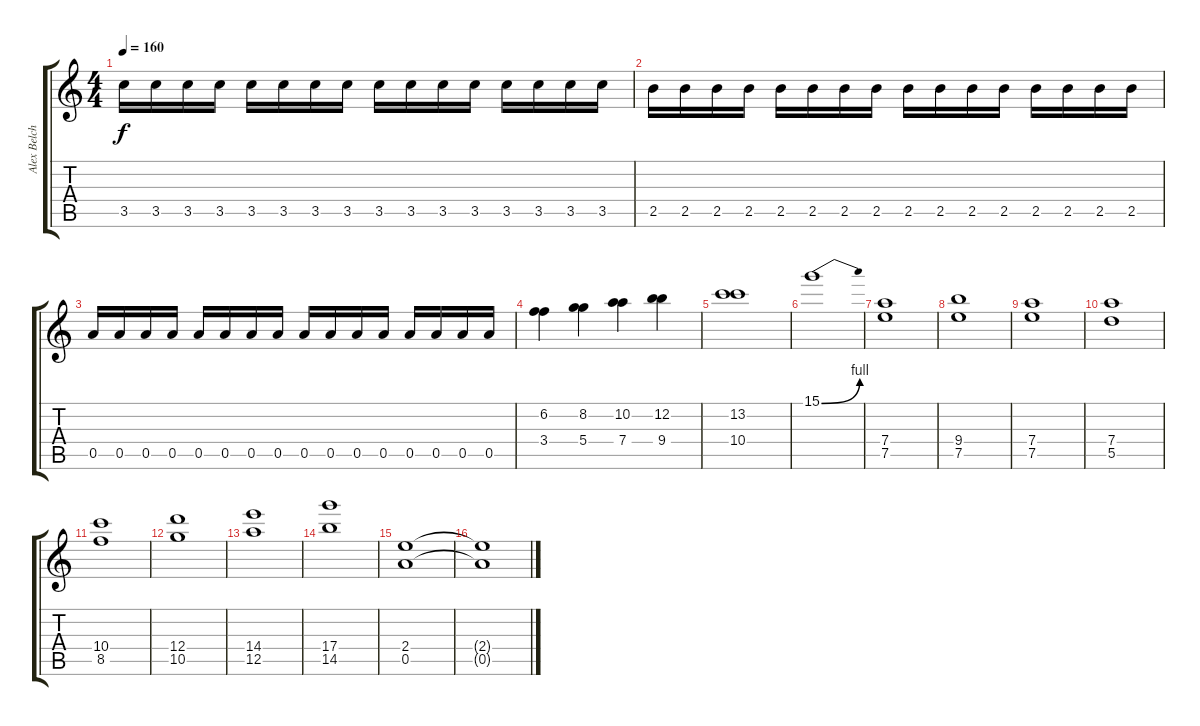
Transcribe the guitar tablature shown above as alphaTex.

\track ("Alex Belchior" "Alex Belch") {instrument overdrivenguitar}
\staff {score tabs}
\tuning (E4 B3 G4 D4 A3 E3) {hide}
\ts (4 4)
\tempo 160
\clef g2
\ks c
3.5.16{dy f} 3.5.16 3.5.16 3.5.16 3.5.16 3.5.16 3.5.16 3.5.16 3.5.16 3.5.16 3.5.16 3.5.16 3.5.16 3.5.16 3.5.16 3.5.16 |
2.5.16 2.5.16 2.5.16 2.5.16 2.5.16 2.5.16 2.5.16 2.5.16 2.5.16 2.5.16 2.5.16 2.5.16 2.5.16 2.5.16 2.5.16 2.5.16 |
0.5.16 0.5.16 0.5.16 0.5.16 0.5.16 0.5.16 0.5.16 0.5.16 0.5.16 0.5.16 0.5.16 0.5.16 0.5.16 0.5.16 0.5.16 0.5.16 |
(6.2 3.4).4 (8.2 5.4).4 (10.2 7.4).4 (12.2 9.4).4 |
(13.2 10.4).1 |
15.1{be (bend 0 0 60 4)}.1 |
(7.4 7.5).1 |
(9.4 7.5).1 |
(7.4 7.5).1 |
(7.4 5.5).1 |
(10.4 8.5).1 |
(12.4 10.5).1 |
(14.4 12.5).1 |
(17.4 14.5).1 |
(2.4 0.5).1 |
(2.4{t} 0.5{t}).1
